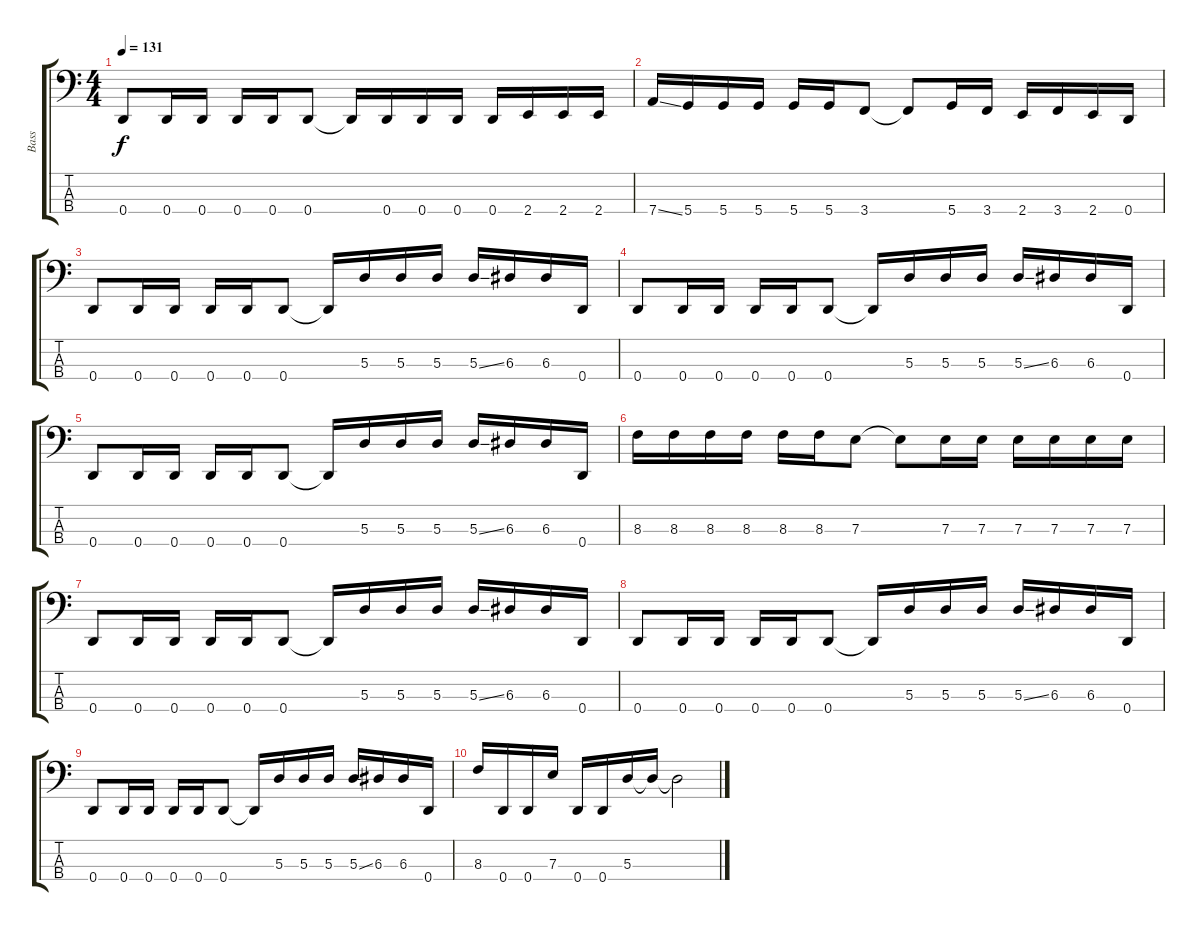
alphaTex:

\track ("Bass" "Bass") {instrument electricbasspick}
\staff {score tabs}
\tuning (G2 D2 A1 D1) {hide}
\ts (4 4)
\tempo 131
\clef f4
\ks c
0.4.8{dy f} 0.4.16 0.4.16 0.4.16 0.4.16 0.4.8 0.4{t}.16 0.4.16 0.4.16 0.4.16 0.4.16 2.4.16 2.4.16 2.4.16 |
7.4{ss}.16 5.4.16 5.4.16 5.4.16 5.4.16 5.4.16 3.4.8 3.4{t}.8 5.4.16 3.4.16 2.4.16 3.4.16 2.4.16 0.4.16 |
0.4.8 0.4.16 0.4.16 0.4.16 0.4.16 0.4.8 0.4{t}.16 5.3.16 5.3.16 5.3.16 5.3{ss}.16 6.3.16 6.3.16 0.4.16 |
0.4.8 0.4.16 0.4.16 0.4.16 0.4.16 0.4.8 0.4{t}.16 5.3.16 5.3.16 5.3.16 5.3{ss}.16 6.3.16 6.3.16 0.4.16 |
0.4.8 0.4.16 0.4.16 0.4.16 0.4.16 0.4.8 0.4{t}.16 5.3.16 5.3.16 5.3.16 5.3{ss}.16 6.3.16 6.3.16 0.4.16 |
8.3.16 8.3.16 8.3.16 8.3.16 8.3.16 8.3.16 7.3.8 7.3{t}.8 7.3.16 7.3.16 7.3.16 7.3.16 7.3.16 7.3.16 |
0.4.8 0.4.16 0.4.16 0.4.16 0.4.16 0.4.8 0.4{t}.16 5.3.16 5.3.16 5.3.16 5.3{ss}.16 6.3.16 6.3.16 0.4.16 |
0.4.8 0.4.16 0.4.16 0.4.16 0.4.16 0.4.8 0.4{t}.16 5.3.16 5.3.16 5.3.16 5.3{ss}.16 6.3.16 6.3.16 0.4.16 |
0.4.8 0.4.16 0.4.16 0.4.16 0.4.16 0.4.8 0.4{t}.16 5.3.16 5.3.16 5.3.16 5.3{ss}.16 6.3.16 6.3.16 0.4.16 |
8.3.16 0.4.16 0.4.16 7.3.16 0.4.16 0.4.16 5.3.16 5.3{t}.16 5.3{t}.2
